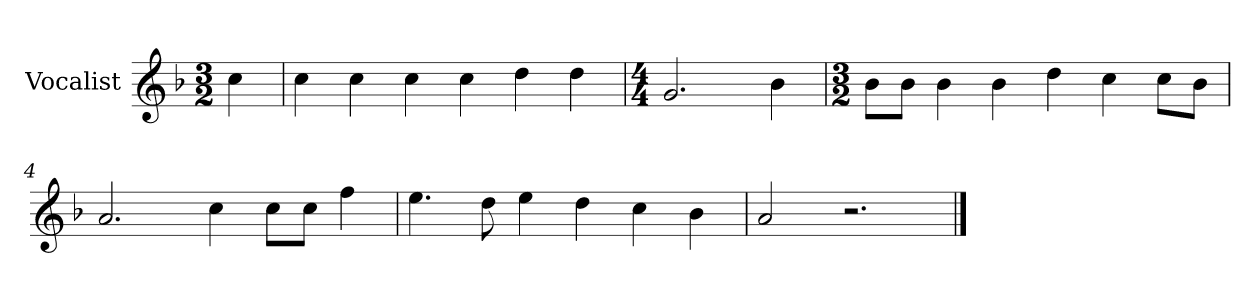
**kern
*part1
*staff1
*I"Vocalist
*k[b-]
*F:
*M3/2
=
4cc
=1
4cc
4cc
4cc
4cc
4dd
4dd
=2
*M4/4
2.g
4b-
=3
*M3/2
8b-L
8b-J
4b-
4b-
4dd
4cc
8ccL
8b-J
=4
2.a
4cc
8ccL
8ccJ
4ff
=5
4.ee
8dd
4ee
4dd
4cc
4b-
=6
2a
2.r
==
*-
